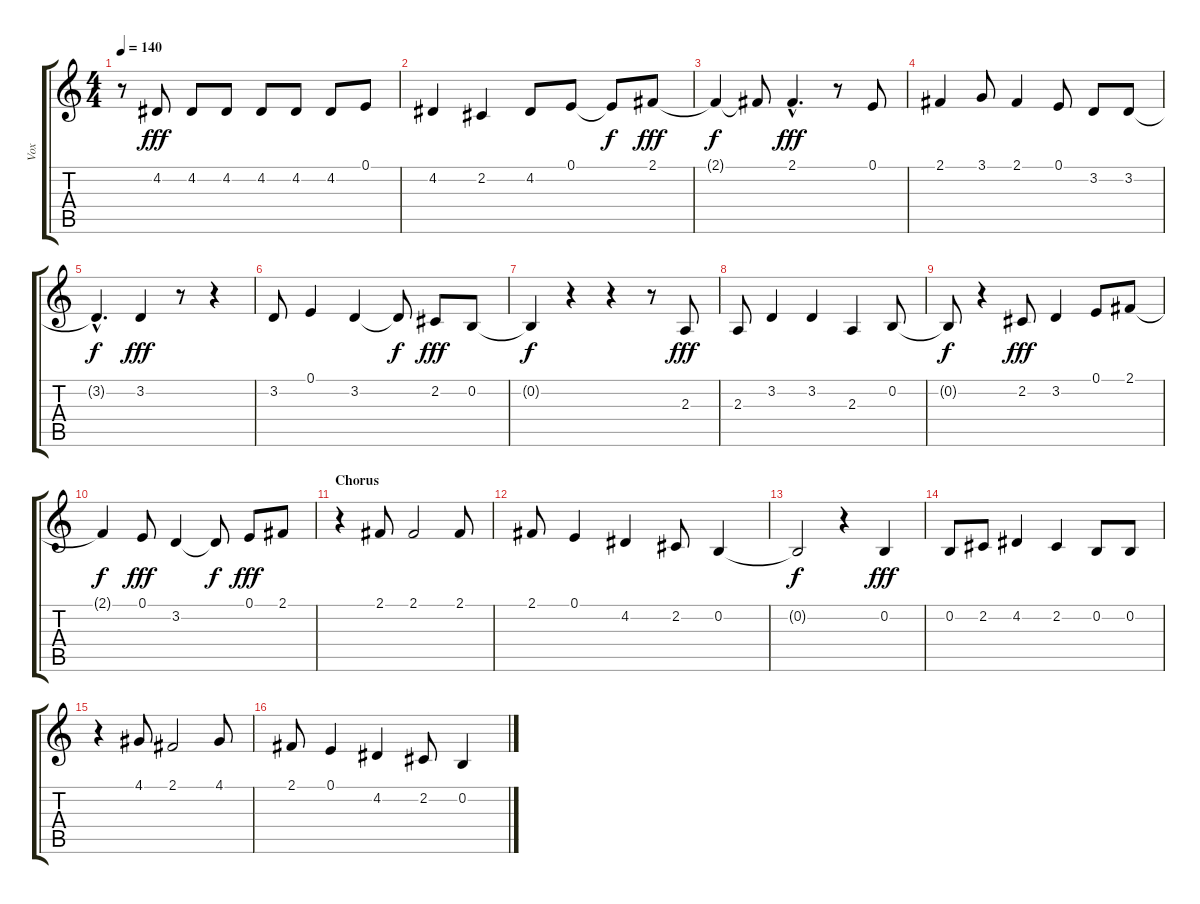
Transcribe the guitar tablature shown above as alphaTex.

\track ("Vox" "Vox") {instrument bassoon}
\staff {score tabs}
\tuning (E4 B3 G3 D3 A2 E2) {hide}
\ts (4 4)
\tempo 140
\clef g2
\ks c
r.8{dy fff} 4.2.8 4.2.8 4.2.8 4.2.8 4.2.8 4.2.8 0.1.8 |
4.2.4 2.2.4 4.2.8 0.1.8 0.1{t}.8{dy f} 2.1.8{dy fff} |
2.1{t}.4{dy f} 2.1{t}.8 2.1{hac}.4{d dy fff} r.8 0.1.8 |
2.1.4 3.1.8 2.1.4 0.1.8 3.2.8 3.2.8 |
3.2{hac t}.4{d dy f} 3.2.4{dy fff} r.8 r.4 |
3.2.8 0.1.4 3.2.4 3.2{t}.8{dy f} 2.2.8{dy fff} 0.2.8 |
0.2{t}.4{dy f} r.4 r.4 r.8 2.3.8{dy fff} |
2.3.8 3.2.4 3.2.4 2.3.4 0.2.8 |
0.2{t}.8{dy f} r.4 2.2.8{dy fff} 3.2.4 0.1.8 2.1.8 |
2.1{t}.4{dy f} 0.1.8{dy fff} 3.2.4 3.2{t}.8{dy f} 0.1.8{dy fff} 2.1.8 |
\section ("" "Chorus")
r.4 2.1.8 2.1.2 2.1.8 |
2.1.8 0.1.4 4.2.4 2.2.8 0.2.4 |
0.2{t}.2{dy f} r.4 0.2.4{dy fff} |
0.2.8 2.2.8 4.2.4 2.2.4 0.2.8 0.2.8 |
r.4 4.1.8 2.1.2 4.1.8 |
2.1.8 0.1.4 4.2.4 2.2.8 0.2.4
